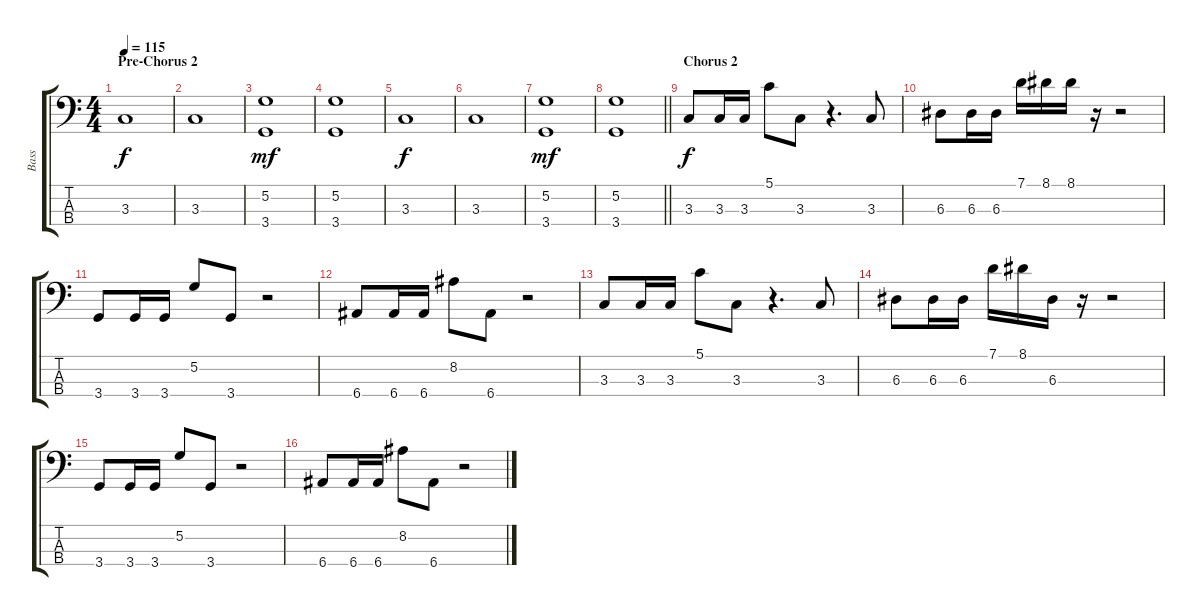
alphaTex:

\track ("Bass" "Bass") {instrument electricbassfinger}
\staff {score tabs}
\tuning (G2 D2 A1 E1) {hide}
\ts (4 4)
\section ("" "Pre-Chorus 2")
\tempo 115
\clef f4
\ks c
3.3.1{dy f} |
3.3.1 |
(5.2 3.4).1{dy mf} |
(5.2 3.4).1 |
3.3.1{dy f} |
3.3.1 |
(5.2 3.4).1{dy mf} |
\barLineRight lightlight
(5.2 3.4).1 |
\section ("" "Chorus 2")
3.3.8{dy f instrument slapbass1} 3.3.16 3.3.16 5.1.8 3.3.8 r.4{d} 3.3.8 |
6.3.8 6.3.16 6.3.16 7.1.16 8.1.16 8.1.16 r.16 r.2 |
3.4.8 3.4.16 3.4.16 5.2.8 3.4.8 r.2 |
6.4.8 6.4.16 6.4.16 8.2.8 6.4.8 r.2 |
3.3.8 3.3.16 3.3.16 5.1.8 3.3.8 r.4{d} 3.3.8 |
6.3.8 6.3.16 6.3.16 7.1.16 8.1.16 6.3.16 r.16 r.2 |
3.4.8 3.4.16 3.4.16 5.2.8 3.4.8 r.2 |
6.4.8 6.4.16 6.4.16 8.2.8 6.4.8 r.2
